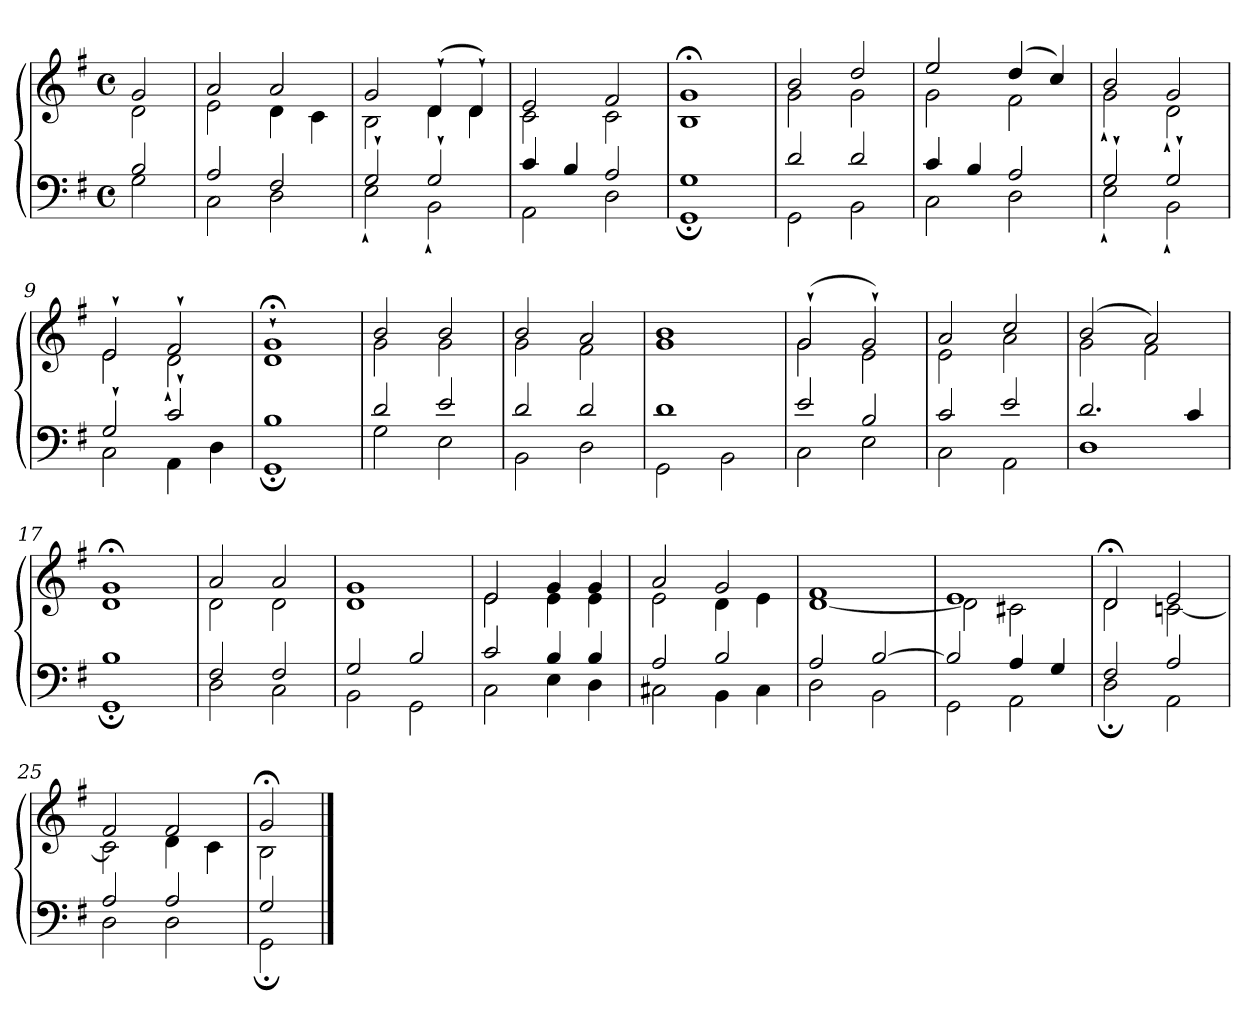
**kern	**kern
*part1	*part1
*staff2	*staff1
*clefF4	*clefG2
*k[f#]	*k[f#]
*M4/4	*M4/4
*met(c)	*met(c)
=1	=1
*^	*^
2B	2G	2g	2d
=2	=2	=2	=2
2A	2C	2a	2e
2F#	2D	2a	4d
.	.	.	4c
=3	=3	=3	=3
2G`	2E`	2g	2B
2G`	2BB`	(4d`	4d
.	.	4d`)	4d
=4	=4	=4	=4
4c	2AA	2e	2c
4B	.	.	.
2A	2D	2f#	2c
=5	=5	=5	=5
1G	1GG;	1g;<	1B
=6	=6	=6	=6
2d	2GG	2b	2g
2d	2BB	2dd	2g
=7	=7	=7	=7
4c	2C	2ee	2g
4B	.	.	.
2A	2D	(4dd	2f#
.	.	4cc)	.
!!LO:LB:g=z	!!
=8	=8	=8	=8
2G`	2E`	2b	2g`
2G`	2BB`	2g	2d`
=9	=9	=9	=9
2G`	2C	2e`	2e
2c`	4AA	2f#`	2d`
.	4D	.	.
=10	=10	=10	=10
1B	1GG;	1g;<`	1d
=11	=11	=11	=11
2d	2G	2b	2g
2e	2E	2b	2g
=12	=12	=12	=12
2d	2BB	2b	2g
2d	2D	2a	2f#
=13	=13	=13	=13
1d	2GG	1b	1g
.	2BB	.	.
=14	=14	=14	=14
2e	2C	(2g`	2g
2B	2E	2g`)	2e
!!LO:LB:g=z	!!
=15	=15	=15	=15
2c	2C	2a	2e
2e	2AA	2cc	2a
=16	=16	=16	=16
2.d	1D	(2b	2g
.	.	2a)	2f#
4c	.	.	.
=17	=17	=17	=17
1B	1GG;	1g;<	1d
=18	=18	=18	=18
2F#	2D	2a	2d
2F#	2C	2a	2d
=19	=19	=19	=19
2G	2BB	1g	1d
2B	2GG	.	.
=20	=20	=20	=20
2c	2C	2e	2e
4B	4E	4g	4e
4B	4D	4g	4e
=21	=21	=21	=21
2A	2C#X	2a	2e
2B	4BB	2g	4d
.	4C#	.	4e
!!LO:LB:g=z	!!
=22	=22	=22	=22
2A	2D	1f#	[1d
[2B	2BB	.	.
=23	=23	=23	=23
2B]	2GG	1e	2d]
4A	2AA	.	2c#X
4G	.	.	.
=24	=24	=24	=24
2F#	2D;	2d;<	2d
2A	2AA	2e	[2cn
=25	=25	=25	=25
2A	2D	2f#	2c]
2A	2D	2f#	4d
.	.	.	4c
=26	=26	=26	=26
2G	2GG;	2g;<	2B
*v	*v	*	*
*	*v	*v
==	==
*-	*-
